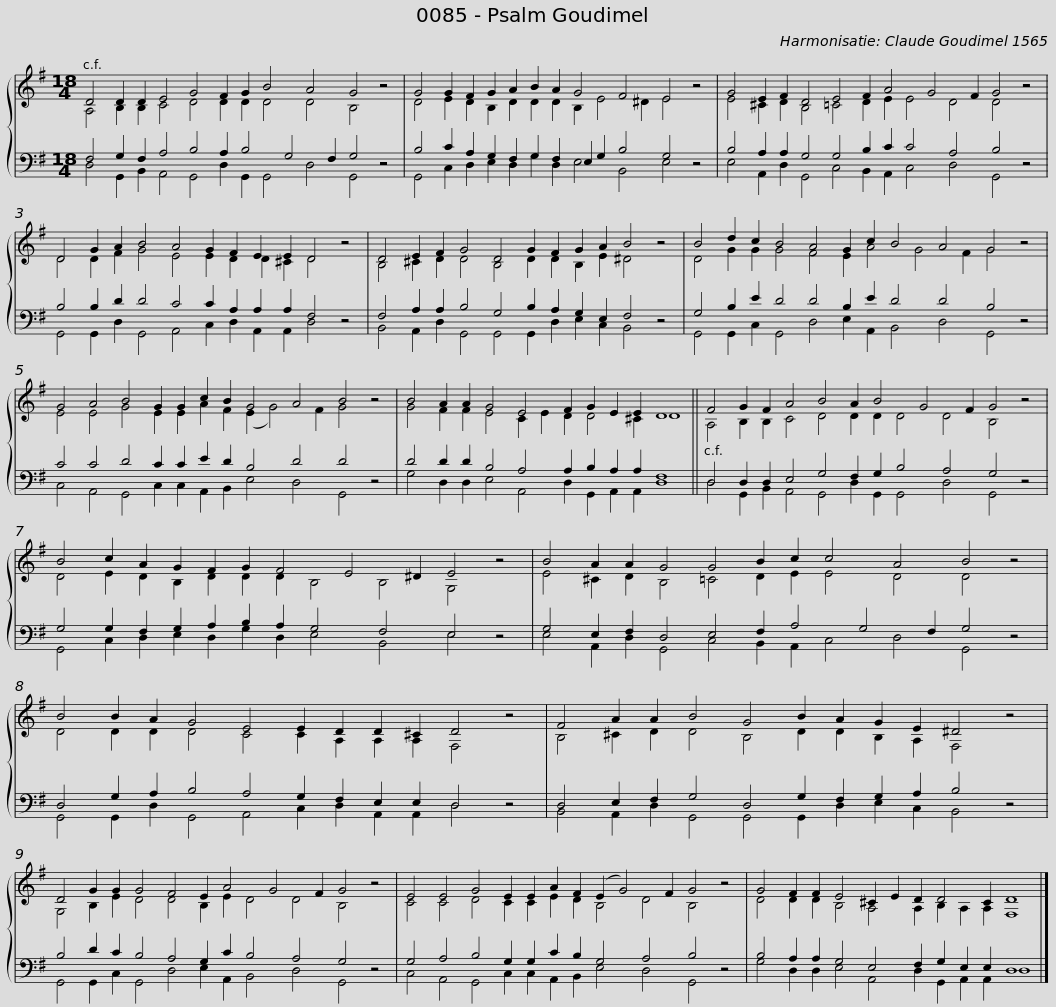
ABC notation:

X:1
%%score { ( 1 2 ) | ( 3 4 ) }
L:1/8
M:18/4
I:linebreak $
K:G
V:1 treble
V:2 treble
V:3 bass
V:4 bass
V:1
 D4 D2 D2 E4 G4 F2 G2 B4 A4 G4 z4 |$ G4 G2 F2 G2 A2 B2 A2 G4 F4 E4 z4 |$ G4 E2 F2 D4 E4 F2 A4 G4 F2 G4 z4 |$ D4 G2 A2 B4 A4 G2 F2 E2 E2 D4 z4 |$ D4 E2 F2 G4 D4 G2 F2 G2 A2 B4 z4 |$ %5
 B4 d2 c2 B4 A4 G2 c2 B4 A4 G4 z4 |$ G4 A4 B4 G2 G2 c2 B2 G4 A4 B4 z4 |$ B4 A2 A2 G4 E4 F2 G2 E2 E2 D8 ||$ F4 G2 F2 A4 B4 A2 B4 G4 F2 G4 z4 |$ B4 c2 A2 G2 F2 G2 F4 E4 ^D2 E4 z4 |$ %10
 B4 A2 A2 G4 G4 B2 c2 c4 A4 B4 z4 |$ B4 B2 A2 G4 E4 E2 D2 D2 ^C2 D4 z4 |$ F4 A2 A2 B4 G4 B2 A2 G2 E2 ^D4 z4 |$ D4 G2 G2 G4 F4 E2 A4 G4 F2 G4 z4 |$ E4 E4 G4 E2 E2 A2 F2 (E2 G4) F2 G4 z4 |$ %15
 G4 F2 F2 E4 ^C2 E2 D2 D4 C2 D8 |] %16
V:2
 A,4 B,2 B,2 C4 D4 D2 D2 D4 D4 B,4 x4 |$ D4 E2 D2 B,2 D2 D2 D2 B,2 E4 ^D2 E4 x4 |$ E4 ^C2 D2 B,4 =C4 D2 E2 E4 D4 D4 x4 |$ D4 D2 F2 G4 E4 E2 D2 D2 ^C2 D4 x4 |$ B,4 ^C2 D2 D4 B,4 D2 D2 B,2 E2 ^D4 x4 |$ %5
 D4 G2 G2 G4 F4 E2 A4 G4 F2 G4 x4 |$ E4 E4 G4 E2 E2 A2 F2 (E2 G4) F2 G4 x4 |$ G4 F2 F2 E4 C2 E2 D2 D4 ^C2 D8 ||$ A,4 B,2 B,2 C4 D4 D2 D2 D4 D4 B,4 x4 |$ D4 E2 D2 B,2 D2 D2 D2 B,4 B,4 G,4 x4 |$ %10
 E4 ^C2 D2 B,4 =C4 D2 E2 E4 D4 D4 x4 |$ D4 D2 D2 D4 C4 C2 A,2 A,2 A,2 F,4 x4 |$ B,4 ^C2 D2 D4 B,4 D2 D2 B,2 A,2 F,4 x4 |$ G,4 B,2 E2 D4 D4 B,2 E2 D4 D4 B,4 x4 |$ C4 C4 D4 C2 C2 E2 D2 B,4 D4 B,4 x4 |$ %15
 D4 D2 D2 B,4 A,4 A,2 B,2 A,2 A,2 F,8 |] %16
V:3
 F,4 G,2 F,2 A,4 B,4 A,2 B,4 G,4 F,2 G,4 z4 |$ B,4 C2 A,2 G,2 F,2 G,2 F,2 E,2 G,2 B,4 G,4 z4 |$ B,4 A,2 A,2 G,4 G,4 B,2 C2 C4 A,4 B,4 z4 |$ B,4 B,2 D2 D4 C4 C2 A,2 A,2 A,2 F,4 z4 |$ F,4 A,2 A,2 B,4 G,4 B,2 A,2 G,2 E,2 F,4 z4 |$ %5
 G,4 B,2 E2 D4 D4 B,2 E2 D4 D4 B,4 z4 |$ C4 C4 D4 C2 C2 E2 D2 B,4 D4 D4 z4 |$ D4 D2 D2 B,4 A,4 A,2 B,2 A,2 A,2 F,8 ||$ D,4 D,2 D,2 E,4 G,4 F,2 G,2 B,4 A,4 G,4 z4 |$ G,4 G,2 F,2 G,2 A,2 B,2 A,2 G,4 F,4 E,4 z4 |$ %10
 G,4 E,2 F,2 D,4 E,4 F,2 A,4 G,4 F,2 G,4 z4 |$ D,4 G,2 A,2 B,4 A,4 G,2 F,2 E,2 E,2 D,4 z4 |$ D,4 E,2 F,2 G,4 D,4 G,2 F,2 G,2 A,2 B,4 z4 |$ B,4 D2 C2 B,4 A,4 G,2 C2 B,4 A,4 G,4 z4 |$ G,4 A,4 B,4 G,2 G,2 C2 B,2 G,4 A,4 B,4 z4 |$ %15
 B,4 A,2 A,2 G,4 E,4 F,2 G,2 E,2 E,2 D,8 |] %16
V:4
 D,4 G,,2 B,,2 A,,4 G,,4 D,2 G,,2 G,,4 D,4 G,,4 x4 |$ G,,4 C,2 D,2 E,2 D,2 G,2 D,2 E,4 B,,4 E,4 x4 |$ E,4 A,,2 D,2 G,,4 C,4 B,,2 A,,2 C,4 D,4 G,,4 x4 |$ G,,4 G,,2 D,2 G,,4 A,,4 C,2 D,2 A,,2 A,,2 D,4 x4 |$ B,,4 A,,2 D,2 G,,4 G,,4 G,,2 D,2 E,2 C,2 B,,4 x4 |$ %5
 G,,4 G,,2 C,2 G,,4 D,4 E,2 A,,2 B,,4 D,4 G,,4 z4 |$ C,4 A,,4 G,,4 C,2 C,2 A,,2 B,,2 E,4 D,4 G,,4 x4 |$ G,4 D,2 D,2 E,4 A,,4 D,2 G,,2 A,,2 A,,2 D,8 ||$ D,4 G,,2 B,,2 A,,4 G,,4 D,2 G,,2 G,,4 D,4 G,,4 x4 |$ G,,4 C,2 D,2 E,2 D,2 G,2 D,2 E,4 B,,4 E,4 x4 |$ %10
 E,4 A,,2 D,2 G,,4 C,4 B,,2 A,,2 C,4 D,4 G,,4 x4 |$ G,,4 G,,2 D,2 G,,4 A,,4 C,2 D,2 A,,2 A,,2 D,4 x4 |$ B,,4 A,,2 D,2 G,,4 G,,4 G,,2 D,2 E,2 C,2 B,,4 x4 |$ G,,4 G,,2 C,2 G,,4 D,4 E,2 A,,2 B,,4 D,4 G,,4 x4 |$ C,4 A,,4 G,,4 C,2 C,2 A,,2 B,,2 E,4 D,4 G,,4 x4 |$ %15
 G,4 D,2 D,2 E,4 A,,4 D,2 G,,2 A,,2 A,,2 D,8 |] %16
